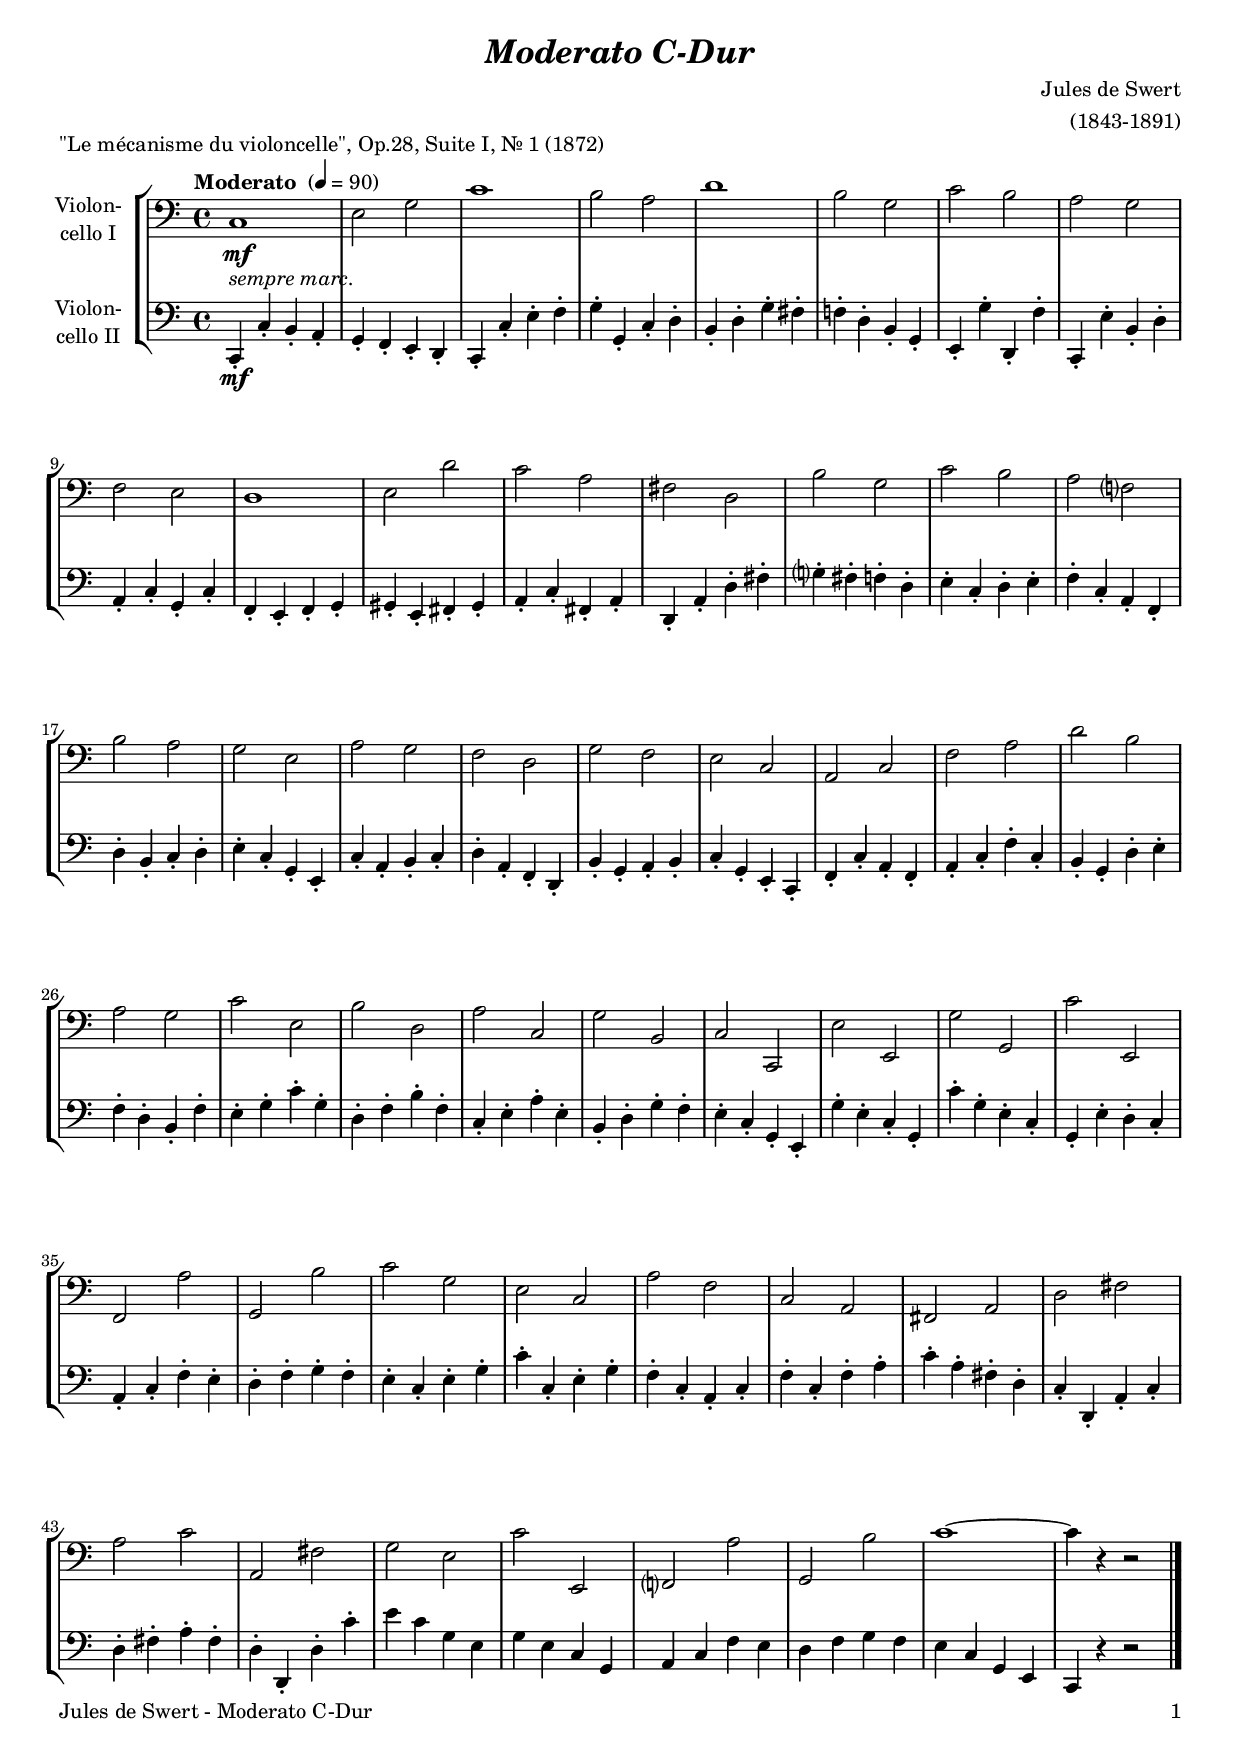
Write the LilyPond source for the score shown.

\version "2.24.1"
\include "deutsch.ly"

#(set-global-staff-size 18)

\header {
  title     = \markup \bold \italic "Moderato C-Dur"
  composer  = "Jules de Swert"
  arranger  = "(1843-1891)"
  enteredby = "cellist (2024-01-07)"
  piece     = "\"Le mécanisme du violoncelle\", Op.28, Suite I, Nr. 1 (1872)"
}

voiceconsts = {
  \key c \major
  \time 4/4
  \clef "bass"
%  \numericTimeSignature
  \compressEmptyMeasures
  % Set default beaming for all staves
%  \set Timing.beamExceptions = #'()
%  \set Timing.baseMoment     = #(ly:make-moment 1 4)
%  \set Timing.beatStructure  = #'(1 1 1)
  \tempo "Moderato " 4=90
}

mist = "string ensemble 1"
mivl = "violin"
miba = "cello"
mipz = "pizzicato strings"

dcaf = \mark \markup \box \italic "D.C. al Fine"
fine = \mark \markup \box \italic "Fine"
sema = \markup \italic "sempre marc."

va = \relative c {
  \voiceconsts

  c1\mf
  e2 g
  c1
  h2 a
  d1

  h2 g
  c h
  a g
  f e
  d1

  e2 d'
  c a
  fis d
  h' g
  c h

  a f?
  h a
  g e
  a g
  f d

  g f
  e c
  a c
  f a
  d h

  a g
  c e,
  h' d,
  a' c,
  g' h,

  c c,
  e' e,
  g' g,
  c' e,,
  f a'

  g, h'
  c g
  e c
  a' f
  c a

  fis a
  d fis
  a c
  a, fis'
  g e

  c' e,,
  f? a'
  g, h'
  c1~
  c4 r r2 \bar "|."
}

vb = \relative c, {
  \voiceconsts

  c4-.\mf^\sema c'-. h-. a-.
  g-. f-. e-. d-.
  c-. c'-. e-. f-.
  g-. g,-. c-. d-.
  h-. d-. g-. fis-.

  f!-. d-. h-. g-.
  e-. g'-. d,-. f'-.
  c,-. e'-. h-. d-.
  a-. c-. g-. c-.
  f,-. e-. f-. g-.

  gis-. e-. fis-. gis-.
  a-. c-. fis,-. a-.
  d,-. a'-. d-. fis-.
  g?-. fis-. f-. d-.
  e-. c-. d-. e-.

  f-. c-. a-. f-.
  d'-. h-. c-. d-.
  e-. c-. g-. e-.
  c'-. a-. h-. c-.
  d-. a-. f-. d-.

  h'-. g-. a-. h-.
  c-. g-. e-. c-.
  f-. c'-. a-. f-.
  a-. c-. f-. c-.
  h-. g-. d'-. e-.

  f-. d-. h-. f'-.
  e-. g-. c-. g-.
  d-. f-. h-. f-.
  c-. e-. a-. e-.
  h-. d-. g-. f-.

  e-. c-. g-. e-.
  g'-. e-. c-. g-.
  c'-. g-. e-. c-.
  g-. e'-. d-. c-.
  a-. c-. f-. e-.

  d-. f-. g-. f-.
  e-. c-. e-. g-.
  c-. c,-. e-. g-.
  f-. c-. a-. c-.
  f-. c-. f-. a-.

  c-. a-. fis-. d-.
  c-. d,-. a'-. c-.
  d-. fis-. a-. fis-.
  d-. d,-. d'-. c'-.
  e c g e

  g e c g
  a c f e
  d f g f
  e c g e
  c r r2 \bar "|."
}


music = \new StaffGroup <<
      \new Staff {
	\set Staff.midiInstrument = \miba
	\set Staff.instrumentName = \markup \center-column { "Violon-" "cello I" }
	\transpose c c { \va }
      }

      \new Staff {
	\set Staff.midiInstrument = \miba
	\set Staff.instrumentName = \markup \center-column { "Violon-" "cello II" }
	\transpose c c { \vb }
      }
>>

\book {
   \paper {
    print-page-number = ##t
    print-first-page-number = ##t
    ragged-last-bottom = ##f
    oddHeaderMarkup = \markup \null
    evenHeaderMarkup = \markup \null
    oddFooterMarkup = \markup {
      \fill-line {
        \if \should-print-page-number
        "Jules de Swert - Moderato C-Dur" \fromproperty #'page:page-number-string
      }
    }
    evenFooterMarkup = \oddFooterMarkup
  } \score {
    \music
    \layout {}
  }

  \score {
    \unfoldRepeats \music

    \midi {
      \context {
        \Score
      }
    }
  }
}